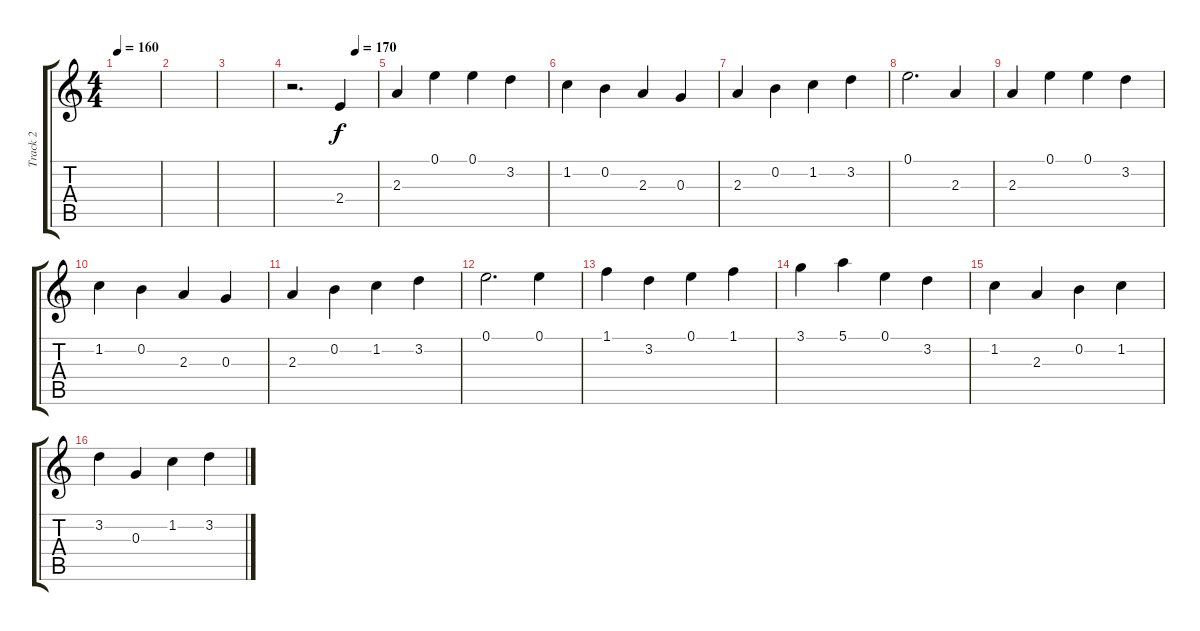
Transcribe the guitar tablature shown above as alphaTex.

\track ("Track 2" "Track 2") {instrument overdrivenguitar}
\staff {score tabs}
\tuning (E4 B3 G3 D3 A2 E2) {hide}
\ts (4 4)
\tempo 160
\clef g2
\ks c
|
|
|
\tempo (170 0.75)
r.2{d} 2.4.4 |
2.3.4 0.1.4 0.1.4 3.2.4 |
1.2.4 0.2.4 2.3.4 0.3.4 |
2.3.4 0.2.4 1.2.4 3.2.4 |
0.1.2{d} 2.3.4 |
2.3.4 0.1.4 0.1.4 3.2.4 |
1.2.4 0.2.4 2.3.4 0.3.4 |
2.3.4 0.2.4 1.2.4 3.2.4 |
0.1.2{d} 0.1.4 |
1.1.4 3.2.4 0.1.4 1.1.4 |
3.1.4 5.1.4 0.1.4 3.2.4 |
1.2.4 2.3.4 0.2.4 1.2.4 |
3.2.4 0.3.4 1.2.4 3.2.4
